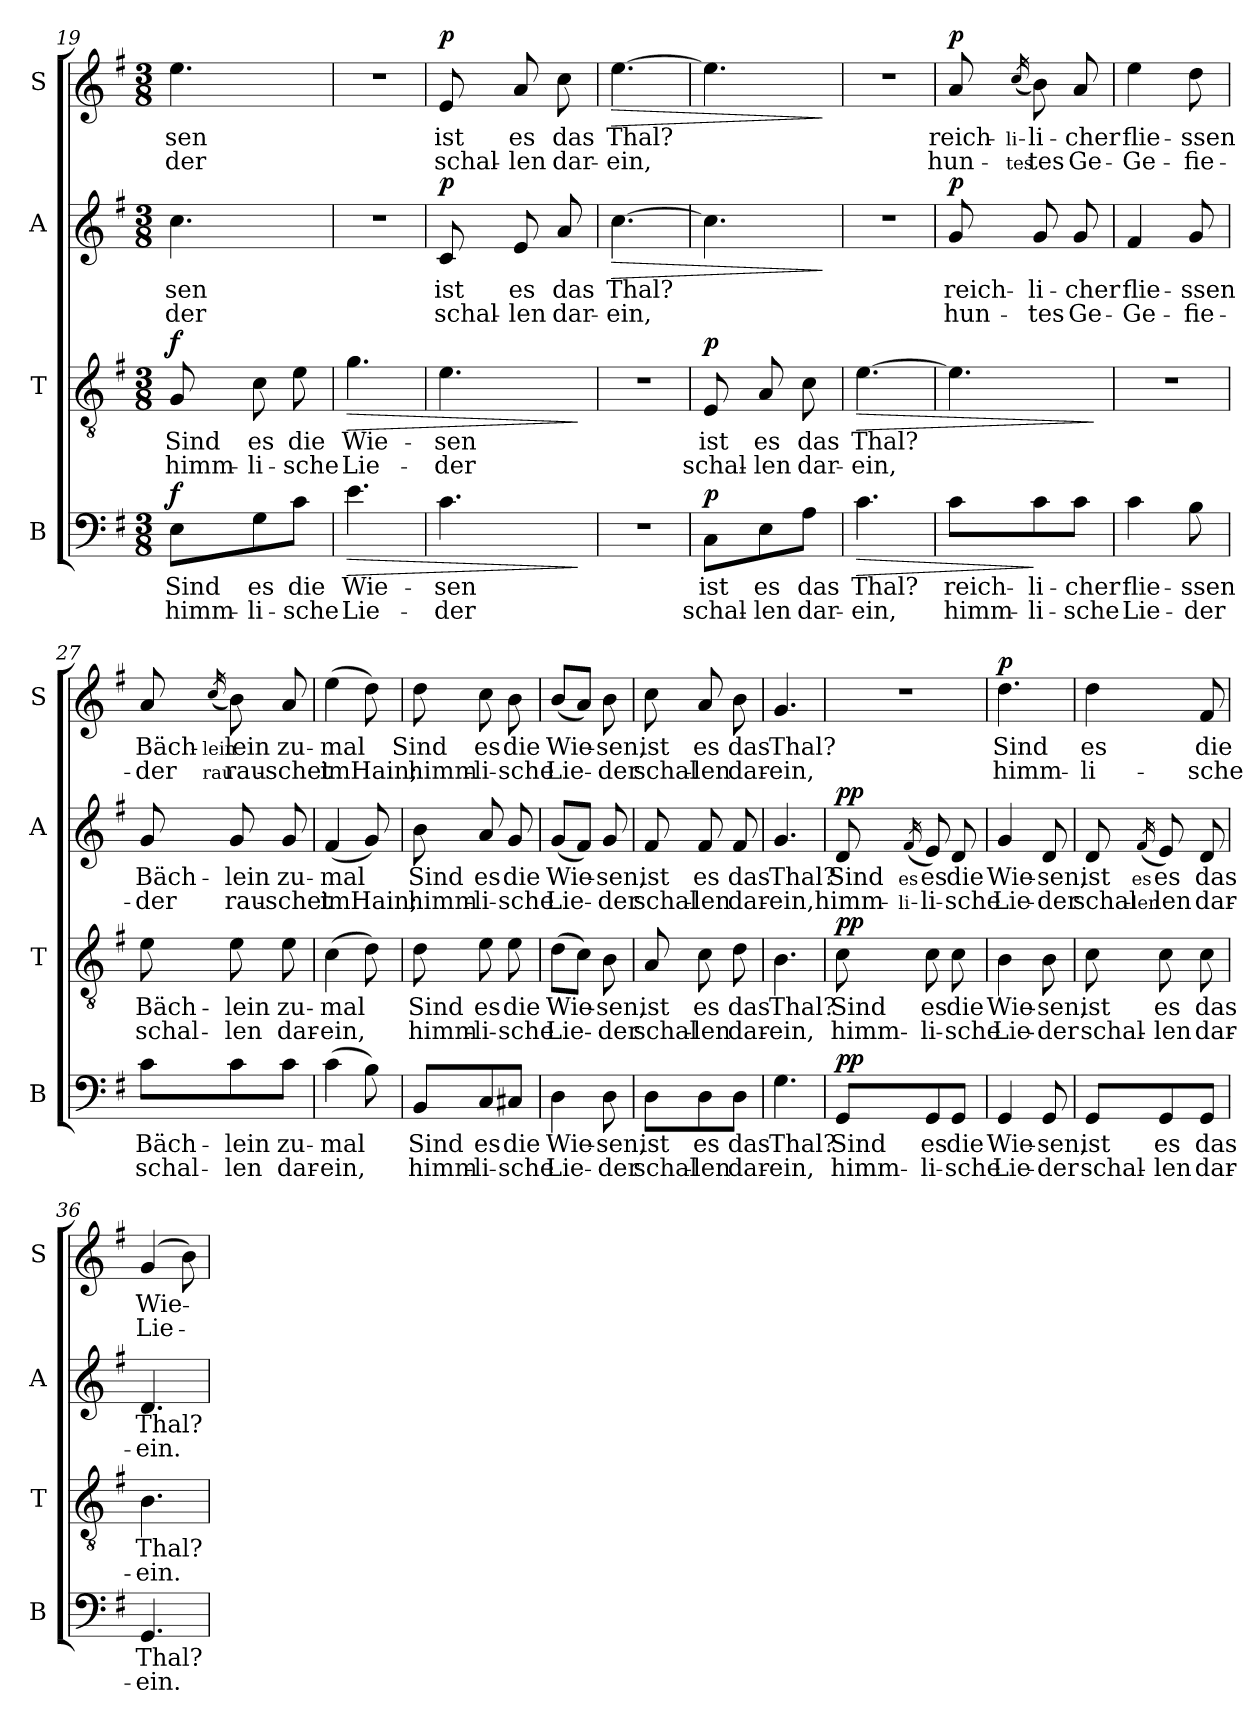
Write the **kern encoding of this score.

**kern	**text	**text	**dynam	**kern	**text	**text	**dynam	**kern	**text	**text	**dynam	**kern	**text	**text	**dynam
*part4	*part4	*part4	*part4	*part3	*part3	*part3	*part3	*part2	*part2	*part2	*part2	*part1	*part1	*part1	*part1
*staff4	*staff4	*staff4	*staff4	*staff3	*staff3	*staff3	*staff3	*staff2	*staff2	*staff2	*staff2	*staff1	*staff1	*staff1	*staff1
*I"B	*	*	*	*I"T	*	*	*	*I"A	*	*	*	*I"S	*	*	*
*I'B	*	*	*	*I'T	*	*	*	*I'A	*	*	*	*I'S	*	*	*
*clefF4	*	*	*	*clefGv2	*	*	*	*clefG2	*	*	*	*clefG2	*	*	*
*k[f#]	*	*	*	*k[f#]	*	*	*	*k[f#]	*	*	*	*k[f#]	*	*	*
*M3/8	*	*	*	*M3/8	*	*	*	*M3/8	*	*	*	*M3/8	*	*	*
=19	=19	=19	=19	=19	=19	=19	=19	=19	=19	=19	=19	=19	=19	=19	=19
!	!	!	!LO:DY:a	!	!	!	!LO:DY:a	!	!	!	!	!	!	!	!
8E\L	Sind	himm-	f	8G/	Sind	himm-	f	4.cc\	-sen	-der	.	4.ee\	-sen	-der	.
8G\	es	-li-	.	8c\	es	-li-	.	.	.	.	.	.	.	.	.
8c\J	die	-sche	.	8e\	die	-sche	.	.	.	.	.	.	.	.	.
!!LO:LB:g=z
=20	=20	=20	=20	=20	=20	=20	=20	=20	=20	=20	=20	=20	=20	=20	=20
!	!	!	!LO:HP:b	!	!	!	!LO:HP:b	!	!	!	!	!	!	!	!
4.e\	Wie-	Lie-	>	4.g\	Wie-	Lie-	>	4.r	.	.	.	4.r	.	.	.
=21	=21	=21	=21	=21	=21	=21	=21	=21	=21	=21	=21	=21	=21	=21	=21
!	!	!	!	!	!	!	!	!	!	!	!LO:DY:a	!	!	!	!LO:DY:a
4.c\	-sen	-der	.	4.e\	-sen	-der	.	8c/	ist	schal-	p	8e/	ist	schal-	p
.	.	.	.	.	.	.	.	8e/	es	-len	.	8a/	es	-len	.
.	.	.	.	.	.	.	.	8a/	das	dar-	.	8cc\	das	dar-	.
.	.	.	]	.	.	.	]	.	.	.	.	.	.	.	.
=22	=22	=22	=22	=22	=22	=22	=22	=22	=22	=22	=22	=22	=22	=22	=22
!	!	!	!	!	!	!	!	!	!	!	!LO:HP:b	!	!	!	!LO:HP:b
4.r	.	.	.	4.r	.	.	.	[4.cc\	Thal?	-ein,	>	[4.ee\	Thal?	-ein,	>
=23	=23	=23	=23	=23	=23	=23	=23	=23	=23	=23	=23	=23	=23	=23	=23
!	!	!	!LO:DY:a	!	!	!	!LO:DY:a	!	!	!	!	!	!	!	!
8C\L	ist	schal-	p	8E/	ist	schal-	p	4.cc\]	.	.	.	4.ee\]	.	.	.
8E\	es	-len	.	8A/	es	-len	.	.	.	.	.	.	.	.	.
8A\J	das	dar-	.	8c\	das	dar-	.	.	.	.	.	.	.	.	.
.	.	.	.	.	.	.	.	.	.	.	]	.	.	.	]
=24	=24	=24	=24	=24	=24	=24	=24	=24	=24	=24	=24	=24	=24	=24	=24
!	!	!	!LO:HP:b	!	!	!	!LO:HP:b	!	!	!	!	!	!	!	!
4.c\	Thal?	-ein,	>	[4.e\	Thal?	-ein,	>	4.r	.	.	.	4.r	.	.	.
=25	=25	=25	=25	=25	=25	=25	=25	=25	=25	=25	=25	=25	=25	=25	=25
!	!	!	!	!	!	!	!	!	!	!	!LO:DY:a	!	!	!	!LO:DY:a
8c\L	reich-	himm-	.	4.e\]	.	.	.	8g/	reich-	hun-	p	8a/	reich-	hun-	p
.	.	.	.	.	.	.	.	.	.	.	.	(16qcc/	-li-	-tes	.
8c\	-li-	-li-	]	.	.	.	.	8g/	-li-	-tes	.	8b\)	-li-	-tes	.
8c\J	-cher	-sche	.	.	.	.	.	8g/	-cher	Ge-	.	8a/	-cher	Ge-	.
.	.	.	.	.	.	.	]	.	.	.	.	.	.	.	.
=26	=26	=26	=26	=26	=26	=26	=26	=26	=26	=26	=26	=26	=26	=26	=26
4c\	flie-	Lie-	.	4.r	.	.	.	4f#/	flie-	Ge-	.	4ee\	flie-	Ge-	.
8B\	-ssen	-der	.	.	.	.	.	8g/	-ssen	-fie-	.	8dd\	-ssen	-fie-	.
!!LO:PB:g=z
=27	=27	=27	=27	=27	=27	=27	=27	=27	=27	=27	=27	=27	=27	=27	=27
8c\L	Bäch-	schal-	.	8e\	Bäch-	schal-	.	8g/	Bäch-	-der	.	8a/	Bäch-	-der	.
.	.	.	.	.	.	.	.	.	.	.	.	(16qcc/	-lein	rau-	.
8c\	-lein	-len	.	8e\	-lein	-len	.	8g/	-lein	rau-	.	8b\)	-lein	rau-	.
8c\J	zu-	dar-	.	8e\	zu-	dar-	.	8g/	zu-	-schet	.	8a/	zu-	-schet	.
=28	=28	=28	=28	=28	=28	=28	=28	=28	=28	=28	=28	=28	=28	=28	=28
(4c\	-mal	-ein,	.	(4c\	-mal	-ein,	.	(4f#/	-mal	im	.	(4ee\	-mal	im	.
8B\)	.	.	.	8d\)	.	.	.	8g/)	.	Hain;	.	8dd\)	.	Hain;	.
=29	=29	=29	=29	=29	=29	=29	=29	=29	=29	=29	=29	=29	=29	=29	=29
8BB/L	Sind	himm-	.	8d\	Sind	himm-	.	8b\	Sind	himm-	.	8dd\	Sind	himm-	.
8C/	es	-li-	.	8e\	es	-li-	.	8a/	es	-li-	.	8cc\	es	-li-	.
8C#X/J	die	-sche	.	8e\	die	-sche	.	8g/	die	-sche	.	8b\	die	-sche	.
=30	=30	=30	=30	=30	=30	=30	=30	=30	=30	=30	=30	=30	=30	=30	=30
4D\	Wie-	Lie-	.	(8d\L	Wie-	Lie-	.	(8g/L	Wie-	Lie-	.	(8b/L	Wie-	Lie-	.
.	.	.	.	8c\J)	.	.	.	8f#/J)	.	.	.	8a/J)	.	.	.
8D\	-sen,	-der	.	8B\	-sen,	-der	.	8g/	-sen,	-der	.	8b\	-sen,	-der	.
=31	=31	=31	=31	=31	=31	=31	=31	=31	=31	=31	=31	=31	=31	=31	=31
8D\L	ist	schal-	.	8A/	ist	schal-	.	8f#/	ist	schal-	.	8cc\	ist	schal-	.
8D\	es	-len	.	8c\	es	-len	.	8f#/	es	-len	.	8a/	es	-len	.
8D\J	das	dar-	.	8d\	das	dar-	.	8f#/	das	dar-	.	8b\	das	dar-	.
=32	=32	=32	=32	=32	=32	=32	=32	=32	=32	=32	=32	=32	=32	=32	=32
4.G\	Thal?	-ein,	.	4.B\	Thal?	-ein,	.	4.g/	Thal?	-ein,	.	4.g/	Thal?	-ein,	.
!!LO:LB:g=z
=33	=33	=33	=33	=33	=33	=33	=33	=33	=33	=33	=33	=33	=33	=33	=33
!	!	!	!LO:DY:a	!	!	!	!LO:DY:a	!	!	!	!LO:DY:a	!	!	!	!
8GG/L	Sind	himm-	pp	8c\	Sind	himm-	pp	8d/	Sind	himm-	pp	4.r	.	.	.
.	.	.	.	.	.	.	.	(16qf#/	es	-li-	.	.	.	.	.
8GG/	es	-li-	.	8c\	es	-li-	.	8e/)	es	-li-	.	.	.	.	.
8GG/J	die	-sche	.	8c\	die	-sche	.	8d/	die	-sche	.	.	.	.	.
=34	=34	=34	=34	=34	=34	=34	=34	=34	=34	=34	=34	=34	=34	=34	=34
!	!	!	!	!	!	!	!	!	!	!	!	!	!	!	!LO:DY:a
4GG/	Wie-	Lie-	.	4B\	Wie-	Lie-	.	4g/	Wie-	Lie-	.	4.dd\	Sind	himm-	p
8GG/	-sen,	-der	.	8B\	-sen,	-der	.	8d/	-sen,	-der	.	.	.	.	.
=35	=35	=35	=35	=35	=35	=35	=35	=35	=35	=35	=35	=35	=35	=35	=35
8GG/L	ist	schal-	.	8c\	ist	schal-	.	8d/	ist	schal-	.	4dd\	es	-li-	.
.	.	.	.	.	.	.	.	(16qf#/	es	-len	.	.	.	.	.
8GG/	es	-len	.	8c\	es	-len	.	8e/)	es	-len	.	.	.	.	.
8GG/J	das	dar-	.	8c\	das	dar-	.	8d/	das	dar-	.	8f#/	die	-sche	.
=36	=36	=36	=36	=36	=36	=36	=36	=36	=36	=36	=36	=36	=36	=36	=36
4.GG/	Thal?	-ein.	.	4.B\	Thal?	-ein.	.	4.d/	Thal?	-ein.	.	(4g/	Wie-	Lie-	.
.	.	.	.	.	.	.	.	.	.	.	.	8b\)	.	.	.
=	=	=	=	=	=	=	=	=	=	=	=	=	=	=	=
*-	*-	*-	*-	*-	*-	*-	*-	*-	*-	*-	*-	*-	*-	*-	*-
